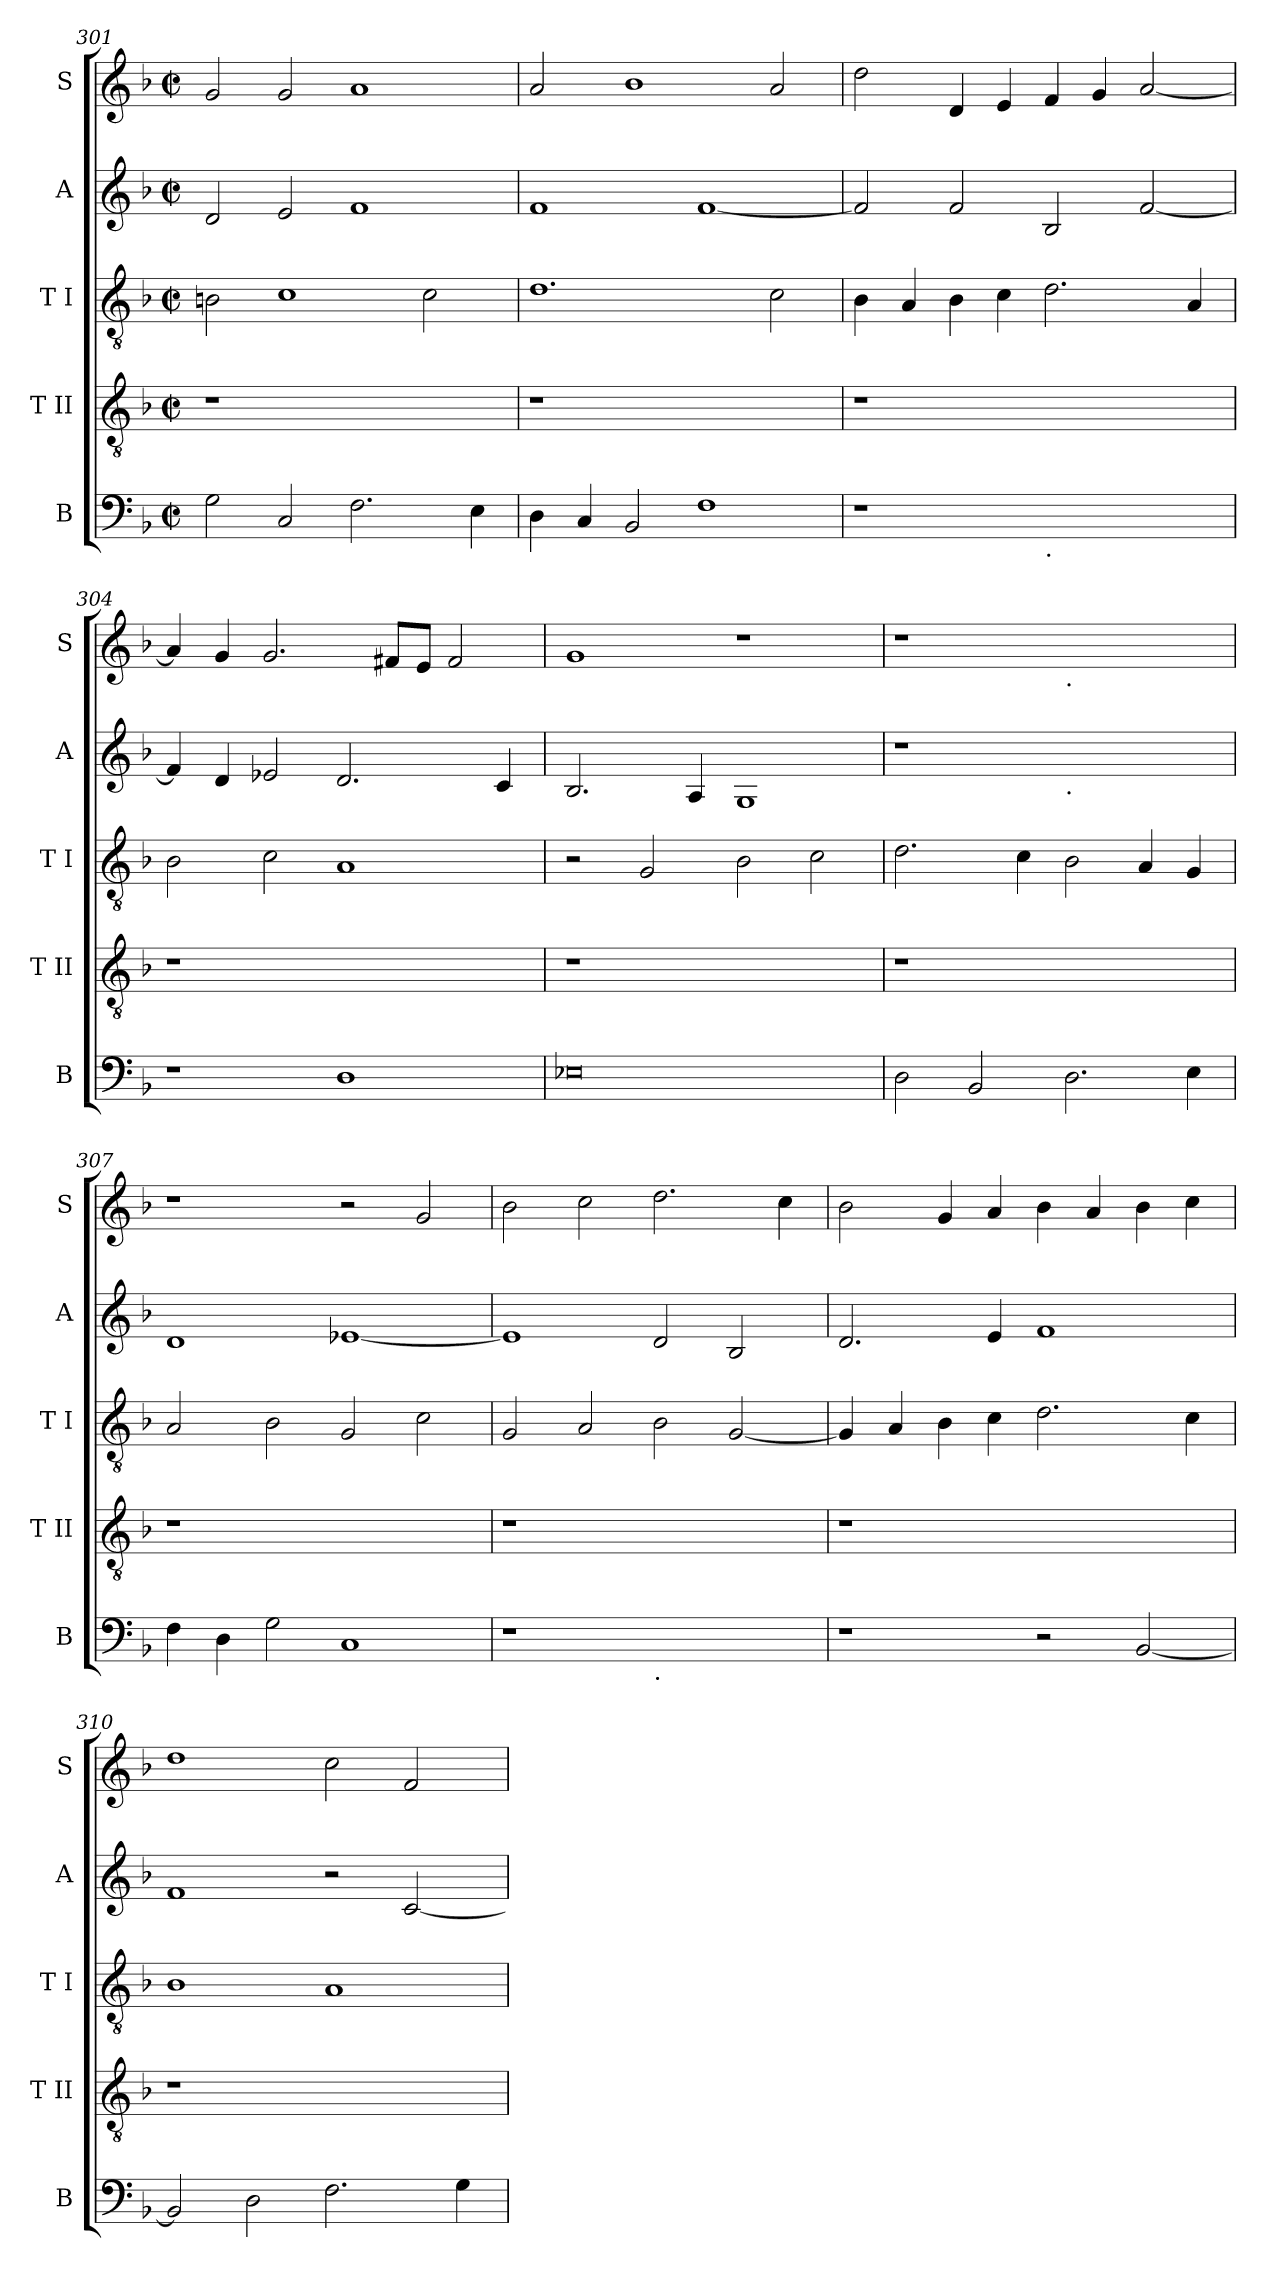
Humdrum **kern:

**kern	**kern	**kern	**kern	**kern
*part5	*part4	*part3	*part2	*part1
*staff5	*staff4	*staff3	*staff2	*staff1
*I"B	*I"T II	*I"T I	*I"A	*I"S
*I'B	*I'T II	*I'T I	*I'A	*I'S
*clefF4	*clefGv2	*clefGv2	*clefG2	*clefG2
*k[b-]	*k[b-]	*k[b-]	*k[b-]	*k[b-]
*F:	*F:	*F:	*F:	*F:
*M2/2	*M2/2	*M2/2	*M2/2	*M2/2
*met(c|)	*met(c|)	*met(c|)	*met(c|)	*met(c|)
=301	=301	=301	=301	=301
2G\	1r	2Bn\	2d/	2g/
2C/	.	1c	2e/	2g/
2.F\	1ryy	.	1f	1a
.	.	2c\	.	.
4E\	.	.	.	.
=302	=302	=302	=302	=302
4D\	1r	1.d	1f	2a/
4C/	.	.	.	.
2BB-/	.	.	.	1b-
1F	1ryy	.	[<1f	.
.	.	2c\	.	2a/
=303	=303	=303	=303	=303
1r	1r	4B-\	2f/]	2dd\
.	.	4A/	.	.
.	.	4B-\	2f/	4d/
.	.	4c\	.	4e/
!LO:TX:b:t=.	!	!	!	!
1ryy	1ryy	2.d\	2B-/	4f/
.	.	.	.	4g/
.	.	.	[<2f/	[<2a/
.	.	4A/	.	.
=304	=304	=304	=304	=304
1r	1r	2B-\	4f/]	4a/]
.	.	.	4d/	4g/
.	.	2c\	2e-X/	2.g/
1D	1ryy	1A	2.d/	.
.	.	.	.	8f#/L
.	.	.	.	8e/J
.	.	.	.	2f#/
.	.	.	4c/	.
!!LO:LB:g=z
=305	=305	=305	=305	=305
0E-X	1r	2r	2.B-/	1g
.	.	2G/	.	.
.	.	.	4A/	.
.	1ryy	2B-\	1G	1r
.	.	2c\	.	.
=306	=306	=306	=306	=306
2D\	1r	2.d\	1r	1r
2BB-/	.	.	.	.
.	.	4c\	.	.
!	!	!	!	!LO:TX:b:t=.
!	!	!	!LO:TX:b:t=.	!
2.D\	1ryy	2B-\	1ryy	1ryy
.	.	4A/	.	.
4E\	.	4G/	.	.
=307	=307	=307	=307	=307
4F\	1r	2A/	1d	1r
4D\	.	.	.	.
2G\	.	2B-\	.	.
1C	1ryy	2G/	[<1e-X	2r
.	.	2c\	.	2g/
=308	=308	=308	=308	=308
1r	1r	2G/	1e-]	2b-\
.	.	2A/	.	2cc\
!LO:TX:b:t=.	!	!	!	!
1ryy	1ryy	2B-\	2d/	2.dd\
.	.	[<2G/	2B-/	.
.	.	.	.	4cc\
=309	=309	=309	=309	=309
1r	1r	4G/]	2.d/	2b-\
.	.	4A/	.	.
.	.	4B-\	.	4g/
.	.	4c\	4e/	4a/
2r	1ryy	2.d\	1f	4b-\
.	.	.	.	4a/
[<2BB-/	.	.	.	4b-\
.	.	4c\	.	4cc\
!!LO:LB:g=z
=310	=310	=310	=310	=310
2BB-/]	1r	1B-	1f	1dd
2D\	.	.	.	.
2.F\	1ryy	1A	2r	2cc\
.	.	.	[<2c/	2f/
4G\	.	.	.	.
=	=	=	=	=
*-	*-	*-	*-	*-
